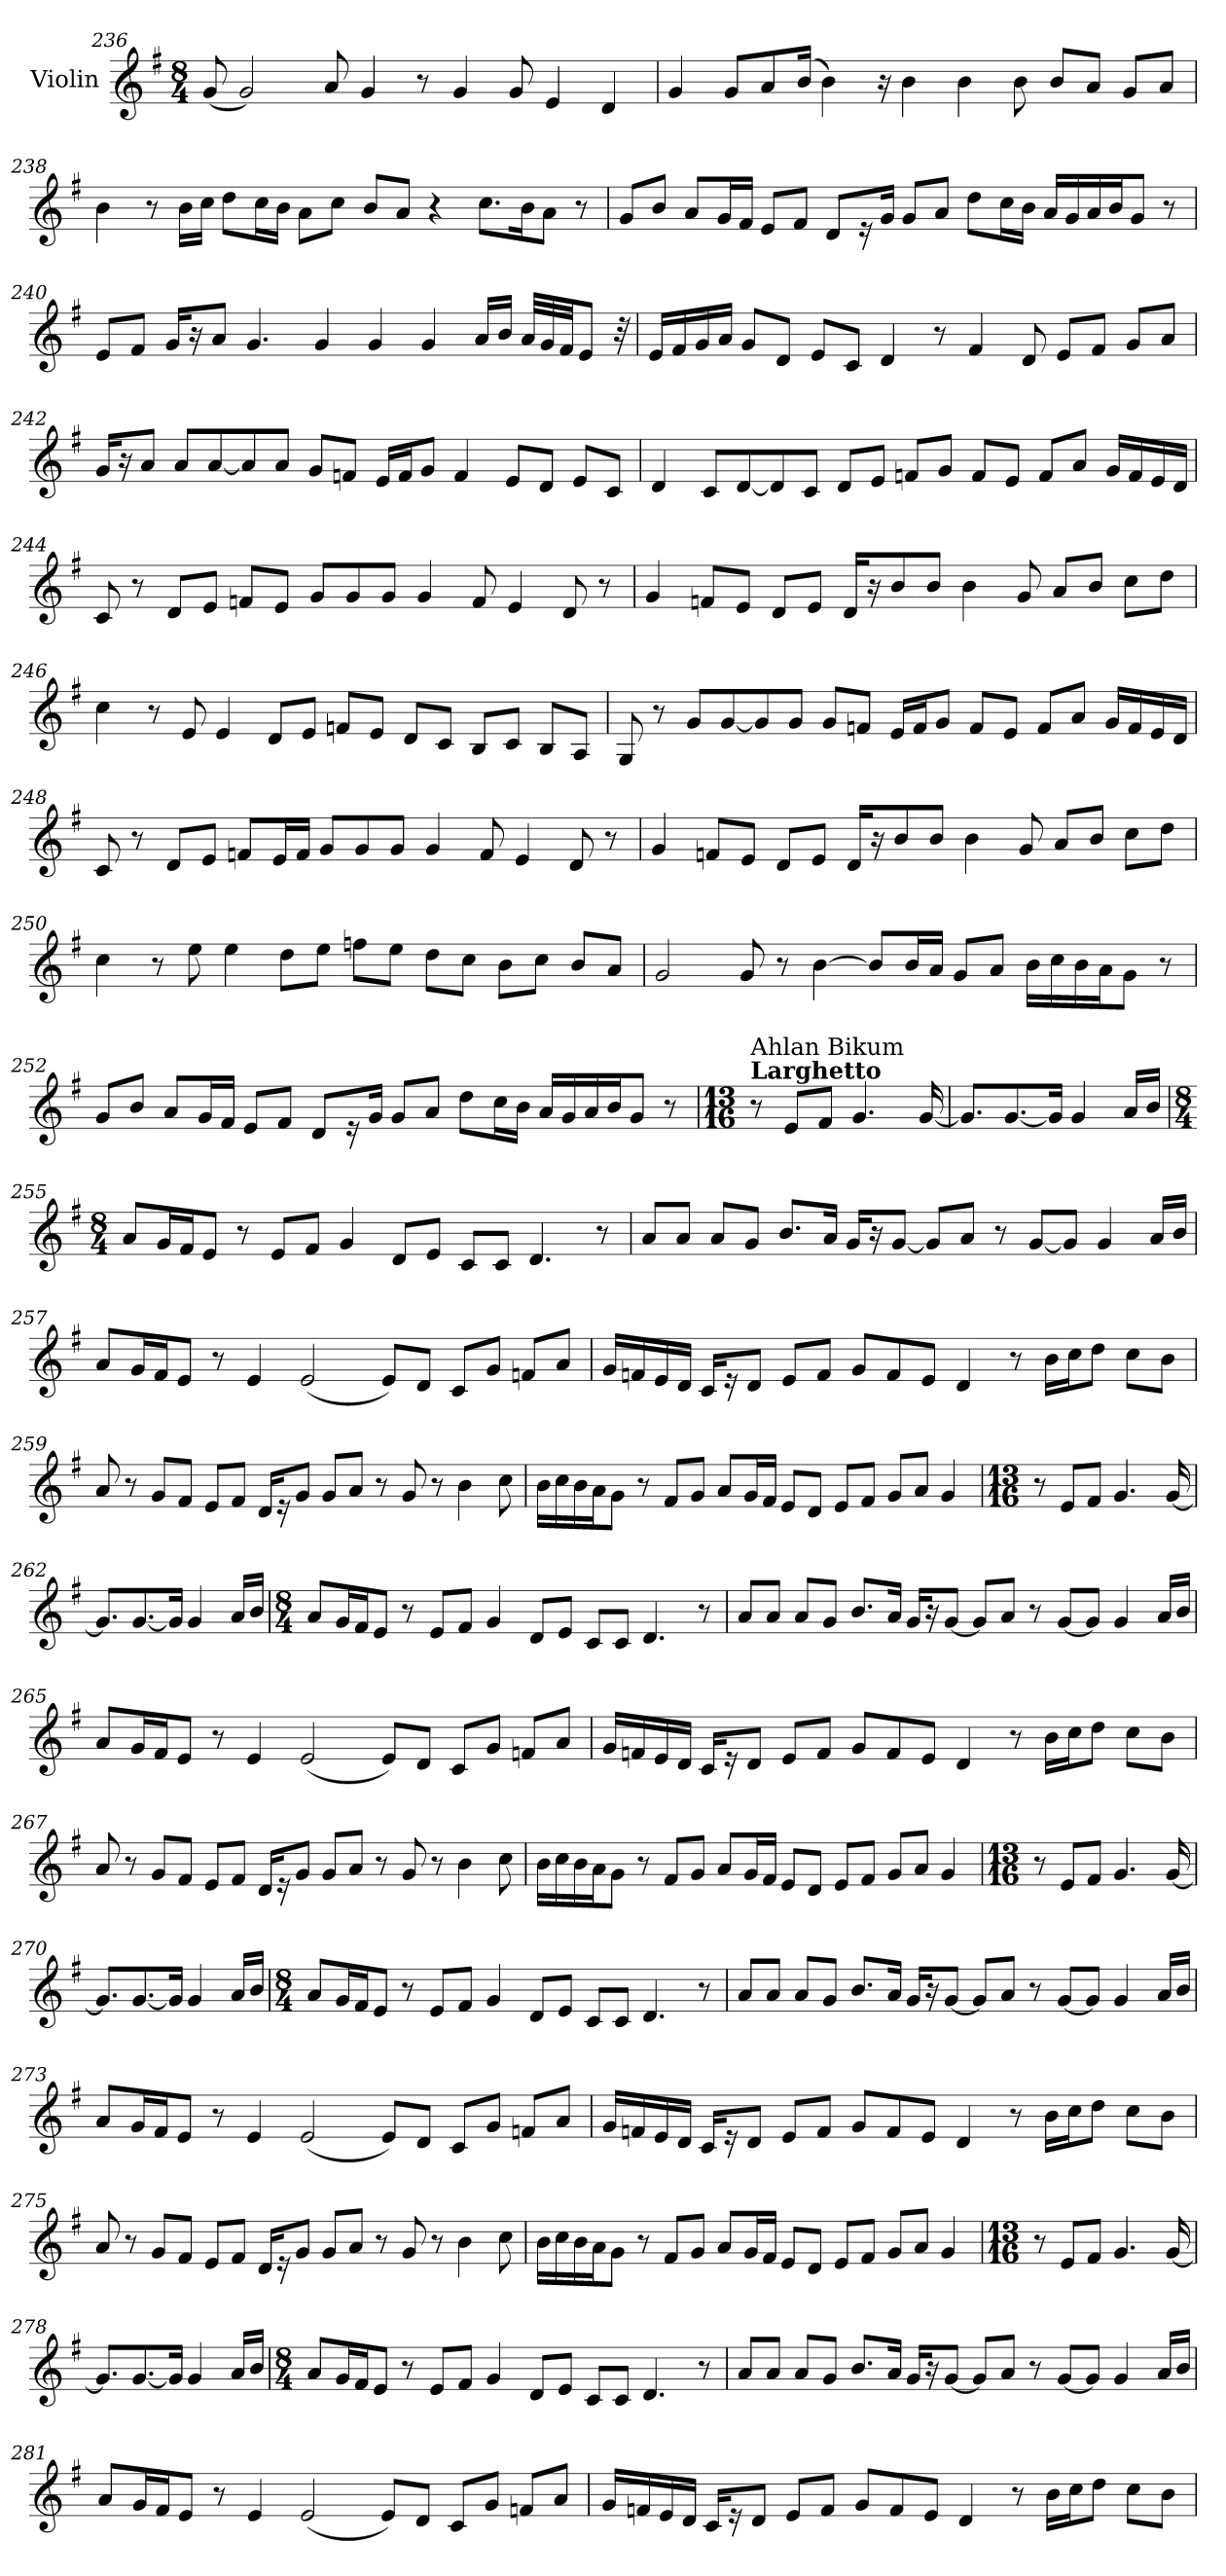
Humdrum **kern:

**kern
*part1
*staff1
*I"Violin
!!LO:LB:g=z
*clefG2
*k[f#]
*G:
*M8/4
=236
(<8g/
2g/)
8a/
4g/
8r
4g/
8g/
4e/
4d/
=237
4g/
8g/L
8a/
(>16b/Jk
4b\)
16r
4b\
4b\
8b\
8bi/L
8ai/J
8gi/L
8a/J
!!LO:LB:g=z
=238
4b\
8r
16b\LL
16cc\JJ
8dd\L
16cc\L
16b\JJ
8a\L
8cc\J
8b/L
8a/J
4r
8.cc\L
16b\K
8a\J
8r
=239
8g/L
8bi/J
8ai/L
16gi/L
16f#/JJ
8e/L
8f#/J
8d/L
16r
16g/Jk
8g/L
8a/J
8dd\L
16cc\L
16bi\JJ
16ai/LL
16gi/
16a/
16b/J
8g/J
8r
!!LO:PB:g=z
=240
8ej/L
8f#j/J
16gj/KL
16r
8a/J
4.g/
4g/
4g/
4g/
16a/LL
16bi/JJ
32ai/LLL
32gi/
32f#/JJ
8e/J
32r
=241
16ej/LL
16f#j/
16gj/
16a/JJ
8g/L
8d/J
8e/L
8c/J
4d/
8r
4f#/
8d/
8ej/L
8f#j/J
8gj/L
8a/J
!!LO:LB:g=z
=242
16g/KL
16r
8a/J
8a/L
[8a/
8a/]
8a/J
8g/L
8fn/J
16e/LL
16f/J
8g/J
4fZ/
8eZ/L
8dZ/J
8e/L
8c/J
=243
4d/
8c/L
[8d/
8d/]
8c/J
8d/L
8e/J
8fn/L
8g/J
8f/L
8e/J
8f/L
8a/J
16g/LL
16fZ/
16eZ/
16dZ/JJ
!!LO:LB:g=z
=244
8c/
8r
8d/L
8e/J
8fn/L
8e/J
8g/L
8g/
8g/J
4g/
8fZ/
4eZ/
8dZ/
8r
=245
4g/
8fnZ/L
8eZ/J
8dZ/L
8e/J
16d/KL
16r
8b/
8b/J
4b\
8g/
8a/L
8b/J
8cc\L
8dd\J
!!LO:LB:g=z
=246
4cc\
8r
8e/
4e/
8d/L
8e/J
8fnZ/L
8eZ/J
8dZ/L
8cV/J
8B/L
8c/J
8B/L
8A/J
=247
8G/
8r
8g/L
[8g/
8g/]
8g/J
8g/L
8fn/J
16e/LL
16f/J
8g/J
8f/L
8e/J
8f/L
8a/J
16g/LL
16fZ/
16eZ/
16dZ/JJ
!!LO:LB:g=z
=248
8c/
8r
8d/L
8e/J
8fn/L
16e/L
16f/JJ
8g/L
8g/
8g/J
4g/
8fZ/
4eZ/
8dZ/
8r
=249
4g/
8fnZ/L
8eZ/J
8dZ/L
8e/J
16d/KL
16r
8b/
8b/J
4b\
8g/
8a/L
8b/J
8cc\L
8dd\J
!!LO:LB:g=z
=250
4cc\
8r
8ee\
4ee\
8dd\L
8ee\J
8ffnZ\L
8eeZ\J
8ddZ\L
8ccV\J
8b\L
8cc\J
8b/L
8a/J
=251
2g/
8g/
8r
[4b\
8b/L]
16bi/L
16ai/JJ
8gi/L
8a/J
16b\LL
16cc\
16bi\
16ai\J
8gi\J
8r
!!LO:LB:g=z
=252
8g/L
8bi/J
8ai/L
16gi/L
16f#/JJ
8e/L
8f#/J
8d/L
16r
16g/Jk
8g/L
8a/J
8dd\L
16cc\L
16bi\JJ
16ai/LL
16gi/
16a/
16b/J
8g/J
8r
=253
*M13/16
*MM75
!LO:TX:a:B:t=Larghetto
!LO:TX:a:t=Ahlan Bikum
8r
8ej/L
8f#j/J
4.gj/
[16g/
=254
8.g/L]
[8.g/
16g/Jk]
4g/
16a/LL
16b/JJ
!!LO:LB:g=z
=255
*M8/4
8a/L
16g/L
16f#/J
8e/J
8r
8ej/L
8f#j/J
4gj/
8d/L
8e/J
8c/L
8c/J
4.d/
8r
=256
8a/L
8a/J
8a/L
8g/J
8.bi/L
16ai/Jk
16gi/KL
16r
[8g/J
8g/L]
8a/J
8r
[8g/L
8g/J]
4g/
16a/LL
16b/JJ
!!LO:PB:g=z
=257
8a/L
16g/L
16f#/J
8e/J
8r
4e/
(<2e/
8eV/L)
8dV/J
8cV/L
8g/J
8fn/L
8a/J
=258
16g/LL
16fnZ/
16eZ/
16dZ/JJ
16cV/KL
16r
8d/J
8e/L
8f/J
8g/L
8fZ/
8eZ/J
4dZ/
8r
16b\LL
16cc\J
8dd\J
8cc\L
8b\J
!!LO:LB:g=z
=259
8a/
8r
8g/L
8f#/J
8e/L
8f#/J
16d/KL
16r
8g/J
8g/L
8a/J
8r
8g/
8r
4b\
8cc\
=260
16b\LL
16cc\
16bi\
16ai\J
8gi\J
8r
8f#/L
8g/J
8a/L
16gN/L
16f#N/JJ
8eN/L
8dN/J
8ej/L
8f#j/J
8gj/L
8a/J
4g/
!!LO:LB:g=z
=261
*M13/16
8r
8ej/L
8f#j/J
4.gj/
[16g/
=262
8.g/L]
[8.g/
16g/Jk]
4g/
16a/LL
16b/JJ
=263
*M8/4
8a/L
16g/L
16f#/J
8e/J
8r
8ej/L
8f#j/J
4gj/
8d/L
8e/J
8c/L
8c/J
4.d/
8r
!!LO:LB:g=z
=264
8a/L
8a/J
8a/L
8g/J
8.bi/L
16ai/Jk
16gi/KL
16r
[8g/J
8g/L]
8a/J
8r
[8g/L
8g/J]
4g/
16a/LL
16b/JJ
!!LO:LB:g=z
=265
8a/L
16g/L
16f#/J
8e/J
8r
4e/
(<2e/
8eV/L)
8dV/J
8cV/L
8g/J
8fn/L
8a/J
=266
16g/LL
16fnZ/
16eZ/
16dZ/JJ
16cV/KL
16r
8d/J
8e/L
8f/J
8g/L
8fZ/
8eZ/J
4dZ/
8r
16b\LL
16cc\J
8dd\J
8cc\L
8b\J
!!LO:LB:g=z
=267
8a/
8r
8g/L
8f#/J
8e/L
8f#/J
16d/KL
16r
8g/J
8g/L
8a/J
8r
8g/
8r
4b\
8cc\
=268
16b\LL
16cc\
16bi\
16ai\J
8gi\J
8r
8f#/L
8g/J
8a/L
16gN/L
16f#N/JJ
8eN/L
8dN/J
8ej/L
8f#j/J
8gj/L
8a/J
4g/
!!LO:LB:g=z
=269
*M13/16
8r
8ej/L
8f#j/J
4.gj/
[16g/
=270
8.g/L]
[8.g/
16g/Jk]
4g/
16a/LL
16b/JJ
=271
*M8/4
8a/L
16g/L
16f#/J
8e/J
8r
8ej/L
8f#j/J
4gj/
8d/L
8e/J
8c/L
8c/J
4.d/
8r
!!LO:LB:g=z
=272
8a/L
8a/J
8a/L
8g/J
8.bi/L
16ai/Jk
16gi/KL
16r
[8g/J
8g/L]
8a/J
8r
[8g/L
8g/J]
4g/
16a/LL
16b/JJ
!!LO:PB:g=z
=273
8a/L
16g/L
16f#/J
8e/J
8r
4e/
(<2e/
8eV/L)
8dV/J
8cV/L
8g/J
8fn/L
8a/J
=274
16g/LL
16fnZ/
16eZ/
16dZ/JJ
16cV/KL
16r
8d/J
8e/L
8f/J
8g/L
8fZ/
8eZ/J
4dZ/
8r
16b\LL
16cc\J
8dd\J
8cc\L
8b\J
!!LO:LB:g=z
=275
8a/
8r
8g/L
8f#/J
8e/L
8f#/J
16d/KL
16r
8g/J
8g/L
8a/J
8r
8g/
8r
4b\
8cc\
=276
16b\LL
16cc\
16bi\
16ai\J
8gi\J
8r
8f#/L
8g/J
8a/L
16gN/L
16f#N/JJ
8eN/L
8dN/J
8ej/L
8f#j/J
8gj/L
8a/J
4g/
!!LO:LB:g=z
=277
*M13/16
8r
8ej/L
8f#j/J
4.gj/
[16g/
=278
8.g/L]
[8.g/
16g/Jk]
4g/
16a/LL
16b/JJ
=279
*M8/4
8a/L
16g/L
16f#/J
8e/J
8r
8ej/L
8f#j/J
4gj/
8d/L
8e/J
8c/L
8c/J
4.d/
8r
!!LO:LB:g=z
=280
8a/L
8a/J
8a/L
8g/J
8.bi/L
16ai/Jk
16gi/KL
16r
[8g/J
8g/L]
8a/J
8r
[8g/L
8g/J]
4g/
16a/LL
16b/JJ
=281
8a/L
16g/L
16f#/J
8e/J
8r
4e/
(<2e/
8eV/L)
8dV/J
8cV/L
8g/J
8fn/L
8a/J
!!LO:LB:g=z
=282
16g/LL
16fnZ/
16eZ/
16dZ/JJ
16cV/KL
16r
8d/J
8e/L
8f/J
8g/L
8fZ/
8eZ/J
4dZ/
8r
16b\LL
16cc\J
8dd\J
8cc\L
8b\J
=
*-
